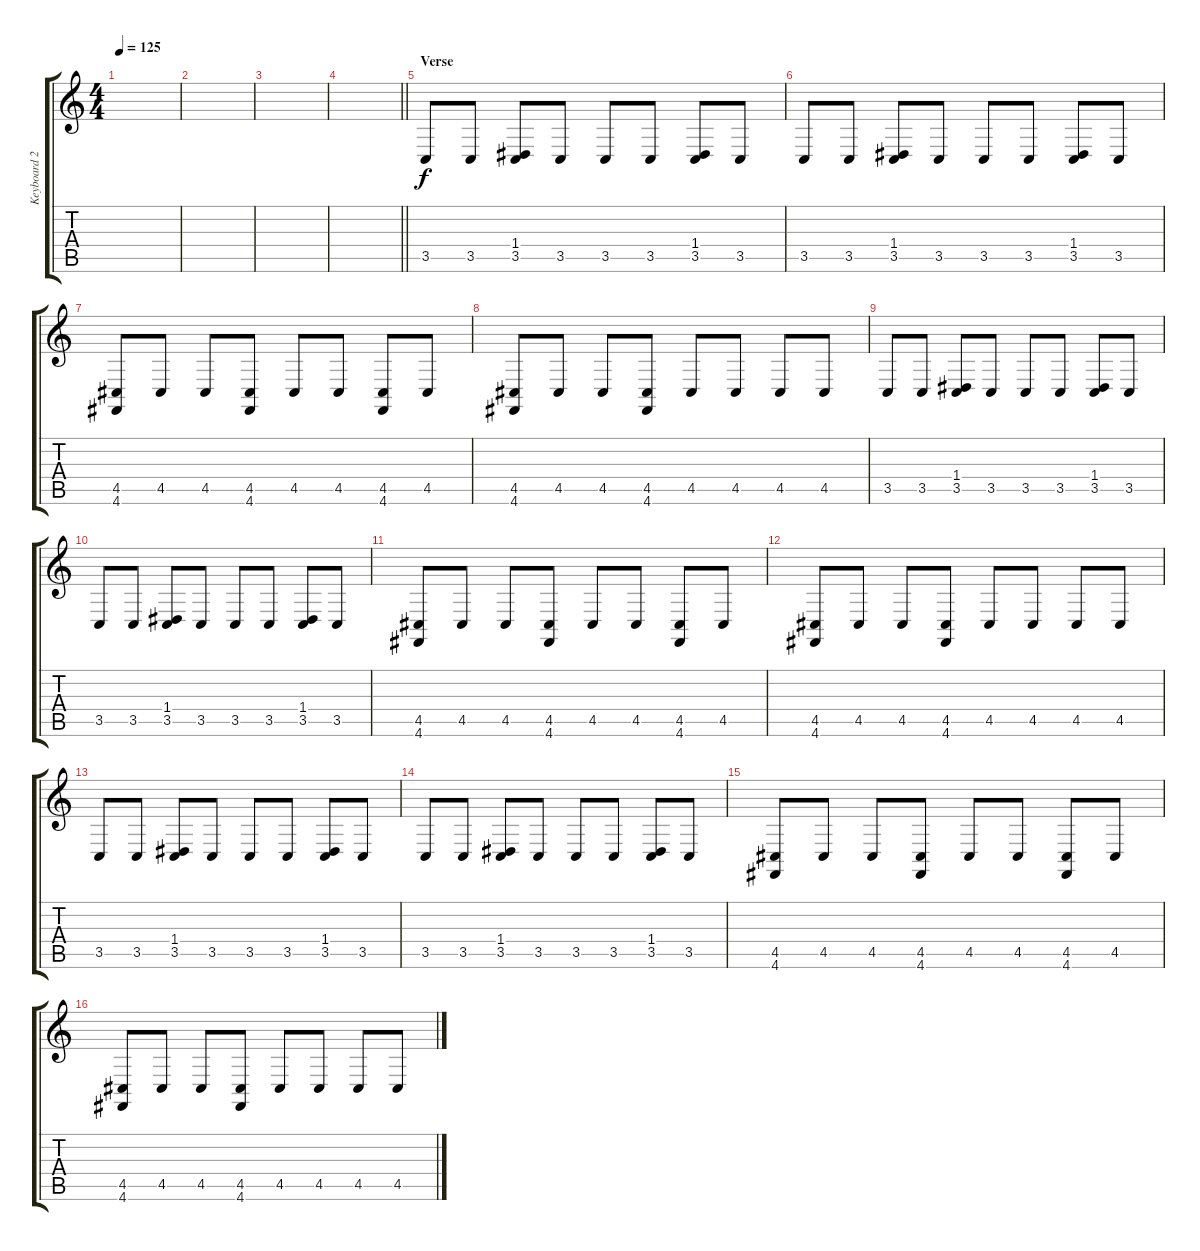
\track ("Keyboard 2" "Keyboard 2") {instrument fx1rain}
\staff {score tabs}
\tuning (E4 B3 G3 D3 A2 D2) {hide}
\ts (4 4)
\tempo 125
\clef g2
\ks c
|
|
|
\barLineRight lightlight
|
\section ("" "Verse")
3.5.8 3.5.8 (1.4 3.5).8 3.5.8 3.5.8 3.5.8 (1.4 3.5).8 3.5.8 |
3.5.8 3.5.8 (1.4 3.5).8 3.5.8 3.5.8 3.5.8 (1.4 3.5).8 3.5.8 |
(4.5 4.6).8 4.5.8 4.5.8 (4.5 4.6).8 4.5.8 4.5.8 (4.5 4.6).8 4.5.8 |
(4.5 4.6).8 4.5.8 4.5.8 (4.5 4.6).8 4.5.8 4.5.8 4.5.8 4.5.8 |
3.5.8 3.5.8 (1.4 3.5).8 3.5.8 3.5.8 3.5.8 (1.4 3.5).8 3.5.8 |
3.5.8 3.5.8 (1.4 3.5).8 3.5.8 3.5.8 3.5.8 (1.4 3.5).8 3.5.8 |
(4.5 4.6).8 4.5.8 4.5.8 (4.5 4.6).8 4.5.8 4.5.8 (4.5 4.6).8 4.5.8 |
(4.5 4.6).8 4.5.8 4.5.8 (4.5 4.6).8 4.5.8 4.5.8 4.5.8 4.5.8 |
3.5.8 3.5.8 (1.4 3.5).8 3.5.8 3.5.8 3.5.8 (1.4 3.5).8 3.5.8 |
3.5.8 3.5.8 (1.4 3.5).8 3.5.8 3.5.8 3.5.8 (1.4 3.5).8 3.5.8 |
(4.5 4.6).8 4.5.8 4.5.8 (4.5 4.6).8 4.5.8 4.5.8 (4.5 4.6).8 4.5.8 |
(4.5 4.6).8 4.5.8 4.5.8 (4.5 4.6).8 4.5.8 4.5.8 4.5.8 4.5.8
